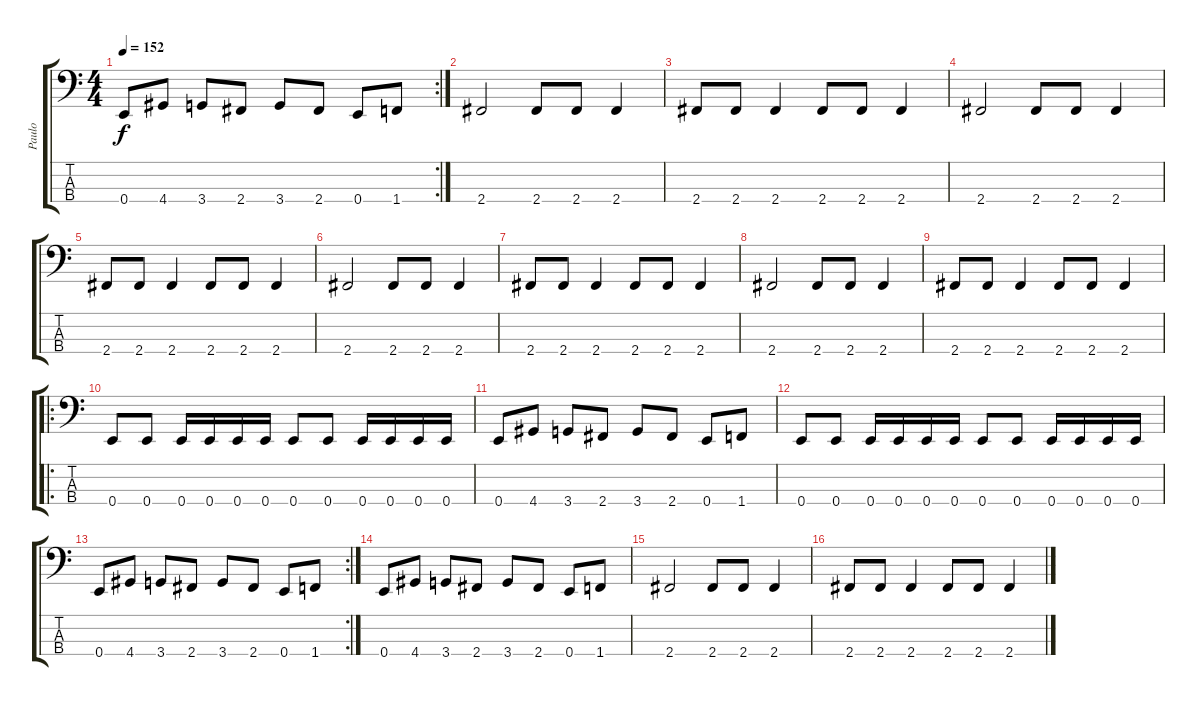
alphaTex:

\track ("Paulo" "Paulo") {instrument electricbasspick}
\staff {score tabs}
\tuning (G2 D2 A1 E1) {hide}
\rc 2
\ts (4 4)
\tempo 152
\clef f4
\ks c
0.4.8{dy f} 4.4.8 3.4.8 2.4.8 3.4.8 2.4.8 0.4.8 1.4.8 |
2.4.2 2.4.8 2.4.8 2.4.4 |
2.4.8 2.4.8 2.4.4 2.4.8 2.4.8 2.4.4 |
2.4.2 2.4.8 2.4.8 2.4.4 |
2.4.8 2.4.8 2.4.4 2.4.8 2.4.8 2.4.4 |
2.4.2 2.4.8 2.4.8 2.4.4 |
2.4.8 2.4.8 2.4.4 2.4.8 2.4.8 2.4.4 |
2.4.2 2.4.8 2.4.8 2.4.4 |
2.4.8 2.4.8 2.4.4 2.4.8 2.4.8 2.4.4 |
\ro
0.4.8 0.4.8 0.4.16 0.4.16 0.4.16 0.4.16 0.4.8 0.4.8 0.4.16 0.4.16 0.4.16 0.4.16 |
0.4.8 4.4.8 3.4.8 2.4.8 3.4.8 2.4.8 0.4.8 1.4.8 |
0.4.8 0.4.8 0.4.16 0.4.16 0.4.16 0.4.16 0.4.8 0.4.8 0.4.16 0.4.16 0.4.16 0.4.16 |
\rc 2
0.4.8 4.4.8 3.4.8 2.4.8 3.4.8 2.4.8 0.4.8 1.4.8 |
0.4.8 4.4.8 3.4.8 2.4.8 3.4.8 2.4.8 0.4.8 1.4.8 |
2.4.2 2.4.8 2.4.8 2.4.4 |
2.4.8 2.4.8 2.4.4 2.4.8 2.4.8 2.4.4
